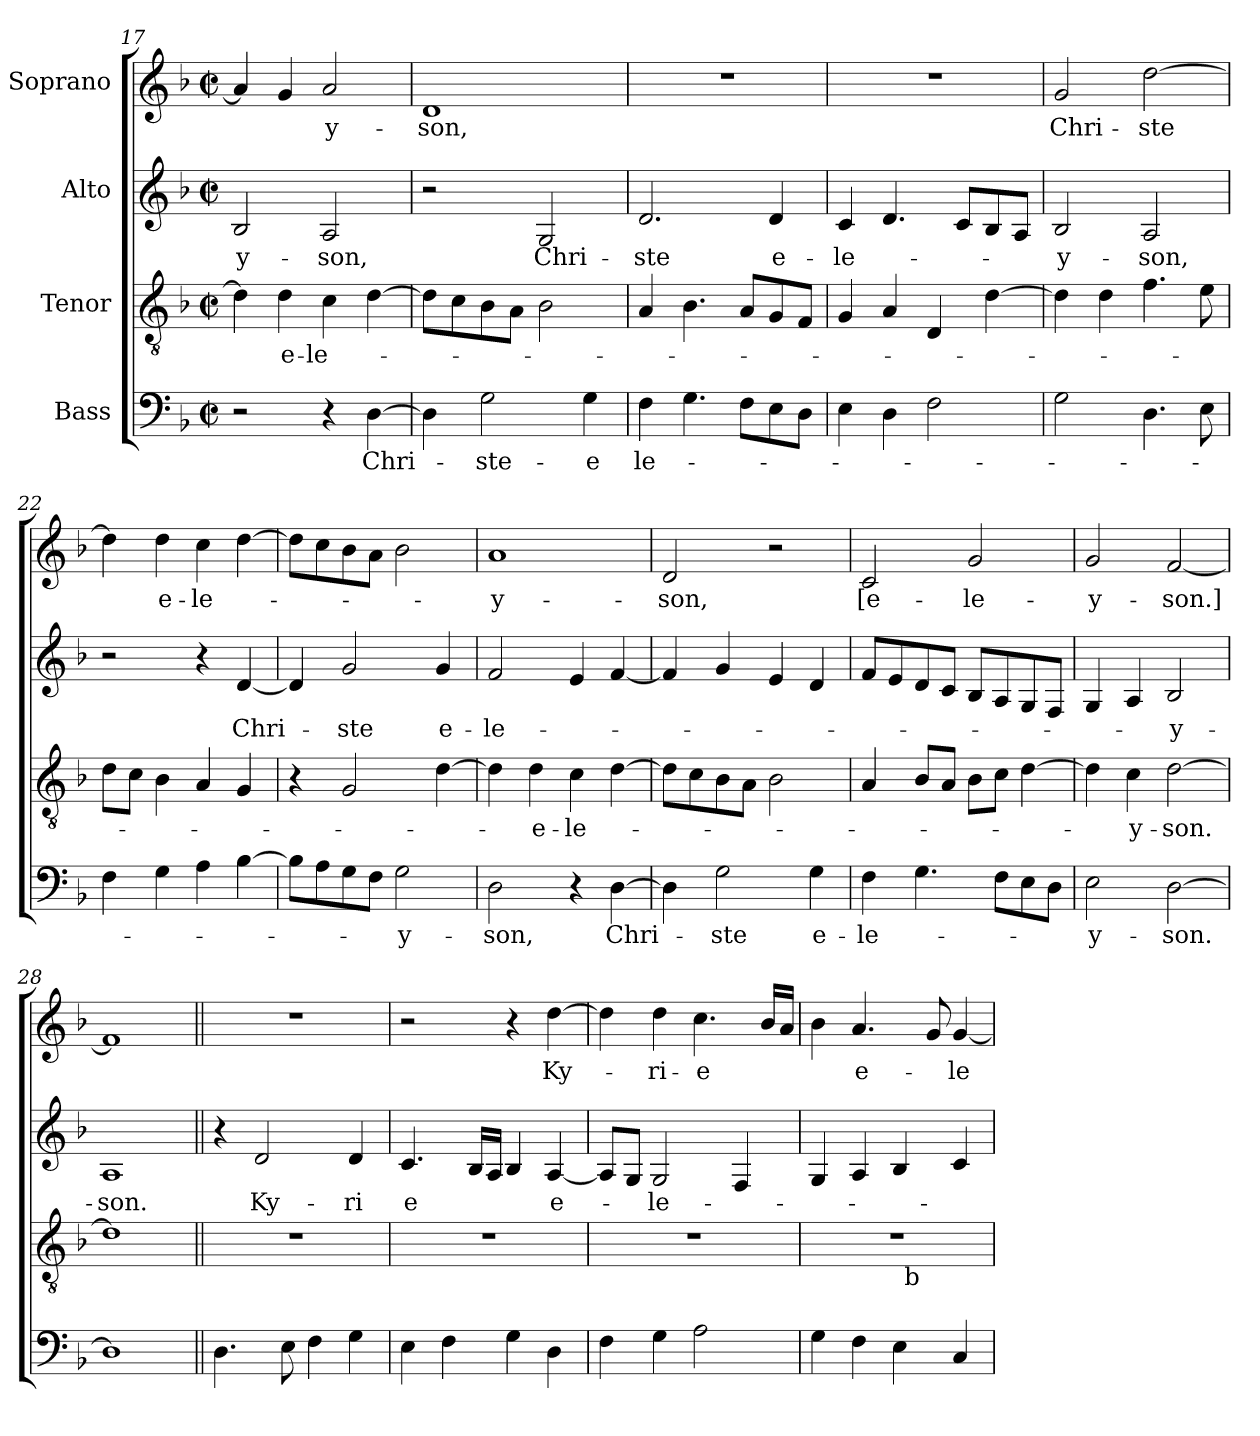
**kern	**text	**kern	**text	**kern	**text	**kern	**text
*part4	*part4	*part3	*part3	*part2	*part2	*part1	*part1
*staff4	*staff4	*staff3	*staff3	*staff2	*staff2	*staff1	*staff1
*I"Bass	*	*I"Tenor	*	*I"Alto	*	*I"Soprano	*
*clefF4	*	*clefGv2	*	*clefG2	*	*clefG2	*
*k[b-]	*	*k[b-]	*	*k[b-]	*	*k[b-]	*
*F:	*	*F:	*	*F:	*	*F:	*
*M2/2	*	*M2/2	*	*M2/2	*	*M2/2	*
*met(c|)	*	*met(c|)	*	*met(c|)	*	*met(c|)	*
=17	=17	=17	=17	=17	=17	=17	=17
2r	.	4d\]	.	2B-/	-y-	4a/]	.
.	.	4d\	-e-	.	.	4g/	.
4r	.	4c\	-le-	2A/	-son,	2a/	-y-
[4D\	Chri-	[4d\	.	.	.	.	.
=18	=18	=18	=18	=18	=18	=18	=18
4D\]	.	8d\L]	.	2r	.	1d	-son,
.	.	8c\	.	.	.	.	.
2G\	-ste-	8B-\	.	.	.	.	.
.	.	8A\J	.	.	.	.	.
.	.	2B-\	.	2G/	Chri-	.	.
4G\	-e	.	.	.	.	.	.
!!LO:PB:g=z
=19	=19	=19	=19	=19	=19	=19	=19
4F\	le-	4A/	.	2.d/	-ste	1r	.
4.G\	.	4.B-\	.	.	.	.	.
8F\L	.	8A/L	.	.	.	.	.
8E\	.	8G/	.	4d/	e-	.	.
8D\J	.	8F/J	.	.	.	.	.
=20	=20	=20	=20	=20	=20	=20	=20
4E\	.	4G/	.	4c/	-le-	1r	.
4D\	.	4A/	.	4.d/	.	.	.
2F\	.	4D/	.	.	.	.	.
.	.	.	.	8c/L	.	.	.
.	.	[4d\	.	8B-/	.	.	.
.	.	.	.	8A/J	.	.	.
=21	=21	=21	=21	=21	=21	=21	=21
2G\	.	4d\]	.	2B-/	-y-	2g/	Chri-
.	.	4d\	.	.	.	.	.
4.D\	.	4.f\	.	2A/	-son,	[2dd\	-ste
8E\	.	8e\	.	.	.	.	.
=22	=22	=22	=22	=22	=22	=22	=22
4F\	.	8d\L	.	2r	.	4dd\]	.
.	.	8c\J	.	.	.	.	.
4G\	.	4B-\	.	.	.	4dd\	e-
4A\	.	4A/	.	4r	.	4cc\	-le-
[4B-\	.	4G/	.	[4d/	Chri-	[4dd\	.
=23	=23	=23	=23	=23	=23	=23	=23
8B-\L]	.	4r	.	4d/]	.	8dd\L]	.
8A\	.	.	.	.	.	8cc\	.
8G\	.	2G/	.	2g/	-ste	8b-\	.
8F\J	.	.	.	.	.	8a\J	.
2G\	-y-	.	.	.	.	2b-\	.
.	.	[4d\	.	4g/	e-	.	.
!!LO:LB:g=z
=24	=24	=24	=24	=24	=24	=24	=24
2D\	-son,	4d\]	.	2f/	-le-	1a	-y-
.	.	4d\	-e-	.	.	.	.
4r	.	4c\	-le-	4e/	.	.	.
[4D\	Chri-	[4d\	.	[4f/	.	.	.
=25	=25	=25	=25	=25	=25	=25	=25
4D\]	.	8d\L]	.	4f/]	.	2d/	-son,
.	.	8c\	.	.	.	.	.
2G\	-ste	8B-\	.	4g/	.	.	.
.	.	8A\J	.	.	.	.	.
.	.	2B-\	.	4e/	.	2r	.
4G\	e-	.	.	4d/	.	.	.
=26	=26	=26	=26	=26	=26	=26	=26
4F\	-le-	4A/	.	8f/L	.	2c/	[e-
.	.	.	.	8e/	.	.	.
4.G\	.	8B-/L	.	8d/	.	.	.
.	.	8A/J	.	8c/J	.	.	.
.	.	8B-\L	.	8B-/L	.	2g/	-le-
8F\L	.	8c\J	.	8A/	.	.	.
8E\	.	[4d\	.	8G/	.	.	.
8D\J	.	.	.	8F/J	.	.	.
=27	=27	=27	=27	=27	=27	=27	=27
2E\	-y-	4d\]	.	4G/	.	2g/	-y-
.	.	4c\	-y-	4A/	.	.	.
[2D\	-son.	[2d\	-son.	2B-/	-y-	[2f/	-son.]
=28	=28	=28	=28	=28	=28	=28	=28
1D]	.	1d]	.	1A	-son.	1f]	.
!!LO:LB:g=z
=29||	=29||	=29||	=29||	=29||	=29||	=29||	=29||
4.D\	.	1r	.	4r	.	1r	.
.	.	.	.	2d/	Ky-	.	.
8E\	.	.	.	.	.	.	.
4F\	.	.	.	.	.	.	.
4G\	.	.	.	4d/	-ri	.	.
=30	=30	=30	=30	=30	=30	=30	=30
4E\	.	1r	.	4.c/	e	2r	.
4F\	.	.	.	.	.	.	.
.	.	.	.	16B-/LL	.	.	.
.	.	.	.	16A/JJ	.	.	.
4G\	.	.	.	4B-/	.	4r	.
4D\	.	.	.	[4A/	e-	[4dd\	Ky-
=31	=31	=31	=31	=31	=31	=31	=31
4F\	.	1r	.	8A/L]	.	4dd\]	.
.	.	.	.	8G/J	.	.	.
4G\	.	.	.	2G/	-le-	4dd\	-ri-
2A\	.	.	.	.	.	4.cc\	-e
.	.	.	.	4F/	.	.	.
.	.	.	.	.	.	16b-/LL	.
.	.	.	.	.	.	16a/JJ	.
=32	=32	=32	=32	=32	=32	=32	=32
*	*	*^	*	*	*	*	*
4G\	.	1r	2ryy	.	4G/	.	4b-\	.
4F\	.	.	.	.	4A/	.	4.a/	e-
4E\	.	.	32ryy	.	4B-/	.	.	.
!	!	!	!LO:TX:b:t=b	!	!	!	!	!
.	.	.	4...ryy	.	.	.	.	.
.	.	.	.	.	.	.	8g/	.
4C/	.	.	.	.	4c/	.	[4g/	-le-
*	*	*v	*v	*	*	*	*	*
=	=	=	=	=	=	=	=
*-	*-	*-	*-	*-	*-	*-	*-
